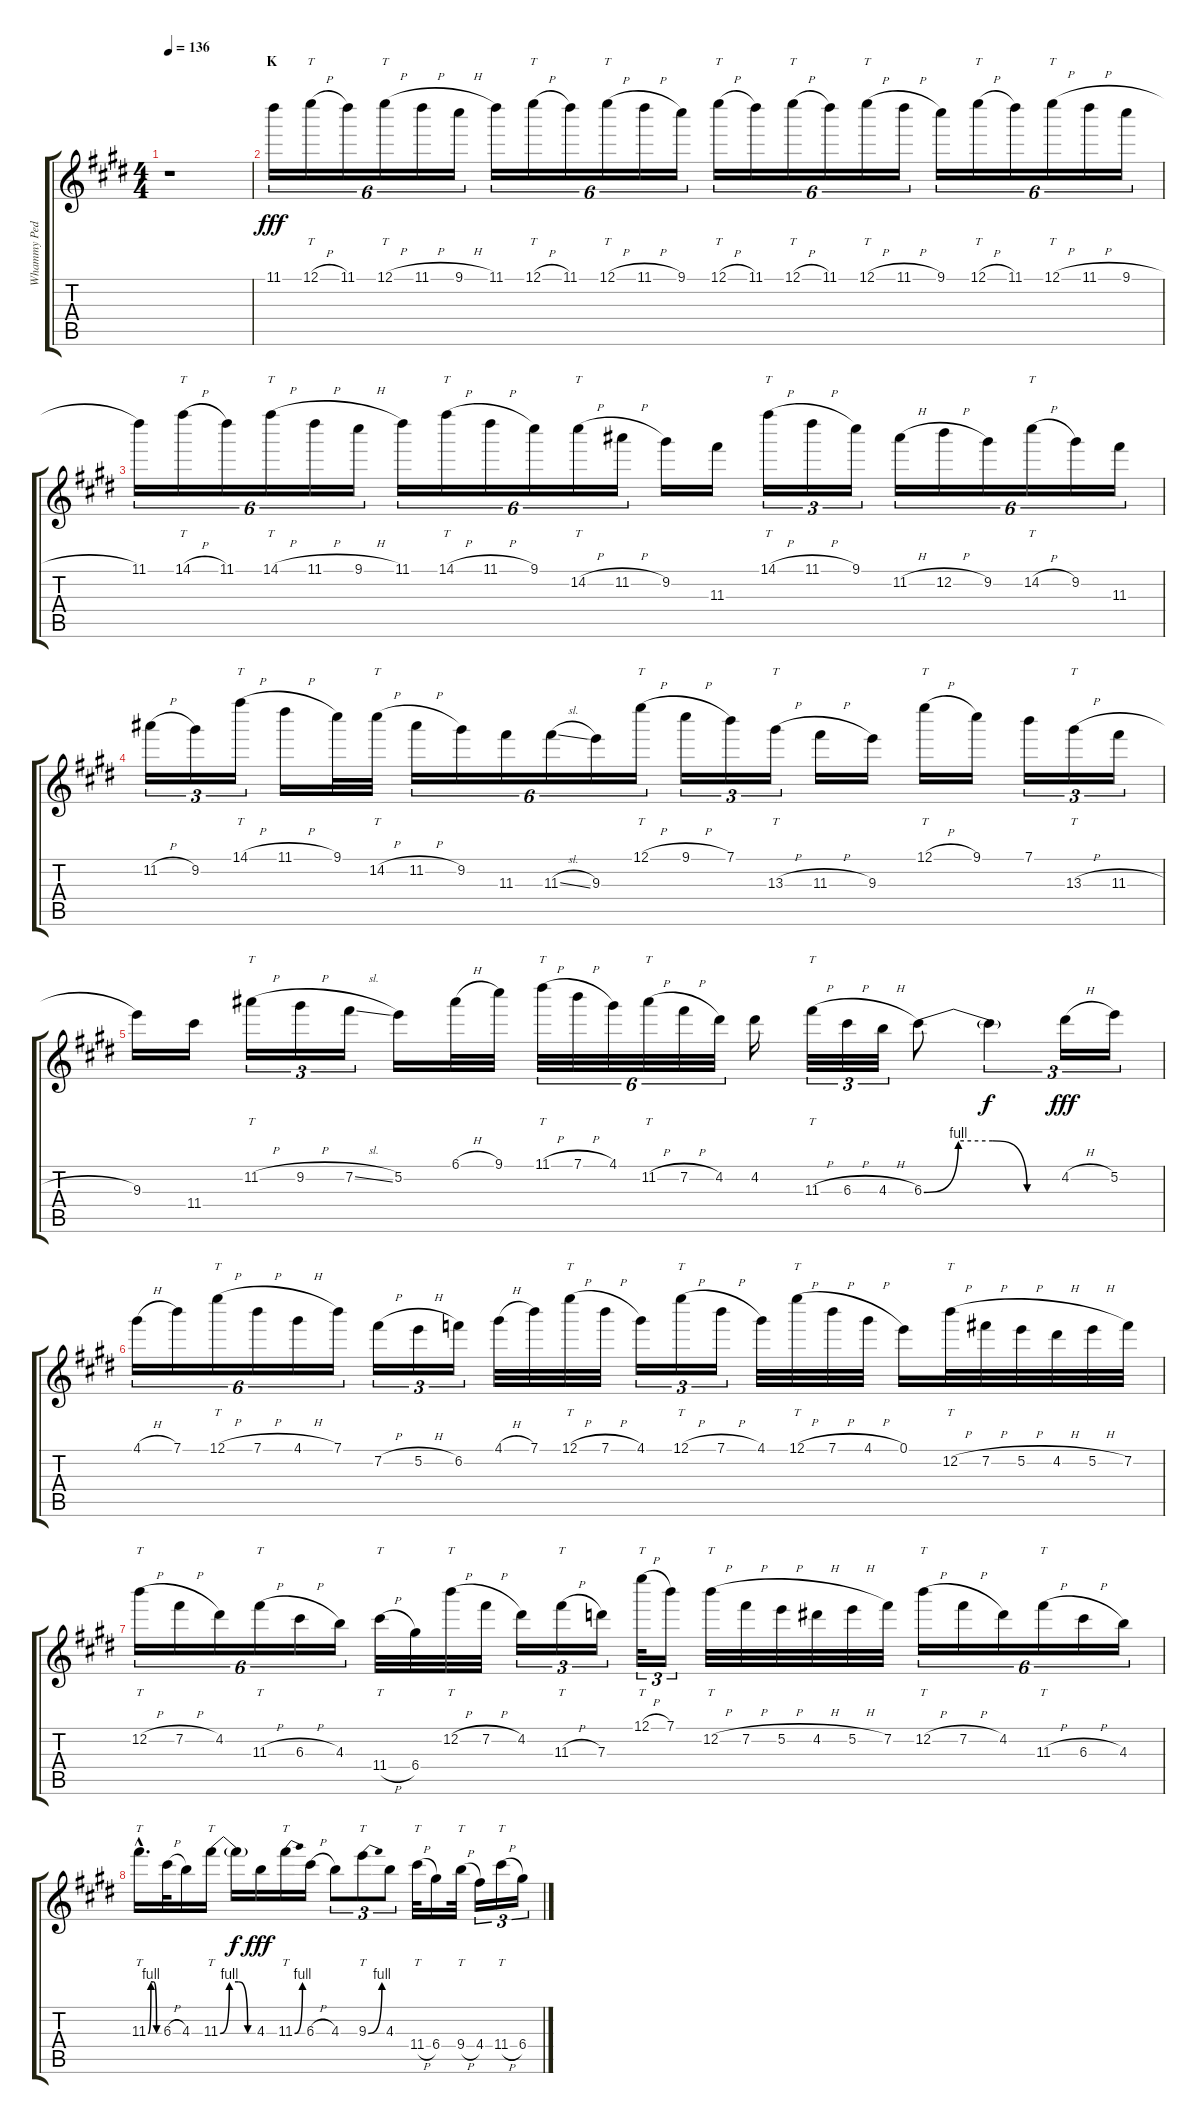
\track ("Whammy Pedal +8va" "Whammy Ped") {instrument distortionguitar}
\staff {score tabs}
\tuning (E5 B4 G4 D4 A3 E3) {hide}
\ts (4 4)
\tempo 136
\clef g2
\ks e
r.1{dy fff} |
\section ("" "K")
11.1.16{tu (6 4)} 12.1{h}.16{tt tu (6 4)} 11.1.16{tu (6 4)} 12.1{h}.16{tt tu (6 4)} 11.1{h}.16{tu (6 4)} 9.1{h}.16{tu (6 4)} 11.1.16{tu (6 4)} 12.1{h}.16{tt tu (6 4)} 11.1.16{tu (6 4)} 12.1{h}.16{tt tu (6 4)} 11.1{h}.16{tu (6 4)} 9.1.16{tu (6 4)} 12.1{h}.16{tt tu (6 4)} 11.1.16{tu (6 4)} 12.1{h}.16{tt tu (6 4)} 11.1.16{tu (6 4)} 12.1{h}.16{tt tu (6 4)} 11.1{h}.16{tu (6 4)} 9.1.16{tu (6 4)} 12.1{h}.16{tt tu (6 4)} 11.1.16{tu (6 4)} 12.1{h}.16{tt tu (6 4)} 11.1{h}.16{tu (6 4)} 9.1{h}.16{tu (6 4)} |
11.1.16{tu (6 4)} 14.1{h}.16{tt tu (6 4)} 11.1.16{tu (6 4)} 14.1{h}.16{tt tu (6 4)} 11.1{h}.16{tu (6 4)} 9.1{h}.16{tu (6 4)} 11.1.16{tu (6 4)} 14.1{h}.16{tt tu (6 4)} 11.1{h}.16{tu (6 4)} 9.1.16{tu (6 4)} 14.2{h}.16{tt tu (6 4)} 11.2{h}.16{tu (6 4)} 9.2.16 11.3.16 14.1{h}.16{tt tu (3 2)} 11.1{h}.16{tu (3 2)} 9.1.16{tu (3 2)} 11.2{h}.16{tu (6 4)} 12.2{h}.16{tu (6 4)} 9.2.16{tu (6 4)} 14.2{h}.16{tt tu (6 4)} 9.2.16{tu (6 4)} 11.3.16{tu (6 4)} |
11.2{h}.16{tu (3 2)} 9.2.16{tu (3 2)} 14.1{h}.16{tt tu (3 2)} 11.1{h}.16 9.1.32 14.2{h}.32{tt} 11.2{h}.16{tu (6 4)} 9.2.16{tu (6 4)} 11.3.16{tu (6 4)} 11.3{sl}.16{tu (6 4)} 9.3.16{tu (6 4)} 12.1{h}.16{tt tu (6 4)} 9.1{h}.16{tu (3 2)} 7.1.16{tu (3 2)} 13.3{h}.16{tt tu (3 2)} 11.3{h}.16 9.3.16 12.1{h}.16{tt} 9.1.16 7.1.16{tu (3 2)} 13.3{h}.16{tt tu (3 2)} 11.3{h}.16{tu (3 2)} |
9.3.16 11.4.16 11.2{h}.16{tt tu (3 2)} 9.2{h}.16{tu (3 2)} 7.2{sl}.16{tu (3 2)} 5.2.16 6.1{h}.32 9.1.32 11.1{h}.32{tt tu (6 4)} 7.1{h}.32{tu (6 4)} 4.1.32{tu (6 4)} 11.2{h}.32{tt tu (6 4)} 7.2{h}.32{tu (6 4)} 4.2.32{tu (6 4)} 4.2.16 11.3{h}.32{tt tu (3 2)} 6.3{h}.32{tu (3 2)} 4.3{h}.32{tu (3 2)} 6.3{be (custom 0 0 15 4 30 4 45 0 60 0)}.8 6.3{t}.4{tu (3 2) dy f} 4.2{h}.16{tu (3 2) dy fff} 5.2.16{tu (3 2)} |
4.1{h}.16{tu (6 4)} 7.1.16{tu (6 4)} 12.1{h}.16{tt tu (6 4)} 7.1{h}.16{tu (6 4)} 4.1{h}.16{tu (6 4)} 7.1.16{tu (6 4)} 7.2{h}.16{tu (3 2)} 5.2{h}.16{tu (3 2)} 6.2.16{tu (3 2)} 4.1{h}.32 7.1.32 12.1{h}.32{tt} 7.1{h}.32 4.1.16{tu (3 2)} 12.1{h}.16{tt tu (3 2)} 7.1{h}.16{tu (3 2)} 4.1.32 12.1{h}.32{tt} 7.1{h}.32 4.1{h}.32 0.1.16 12.2{h}.32{tt} 7.2{h}.32 5.2{h}.32 4.2{h}.32 5.2{h}.32 7.2.32 |
12.2{h}.16{tt tu (6 4)} 7.2{h}.16{tu (6 4)} 4.2.16{tu (6 4)} 11.3{h}.16{tt tu (6 4)} 6.3{h}.16{tu (6 4)} 4.3.16{tu (6 4)} 11.4{h}.32{tt} 6.4.32 12.2{h}.32{tt} 7.2{h}.32 4.2.16{tu (3 2)} 11.3{h}.16{tt tu (3 2)} 7.3.16{tu (3 2)} 12.1{h}.32{tt tu (3 2)} 7.1.16{tu (3 2)} 12.2{h}.32{tt} 7.2{h}.32 5.2{h}.32 4.2{h}.32 5.2{h}.32 7.2.32 12.2{h}.16{tt tu (6 4)} 7.2{h}.16{tu (6 4)} 4.2.16{tu (6 4)} 11.3{h}.16{tt tu (6 4)} 6.3{h}.16{tu (6 4)} 4.3.16{tu (6 4)} |
11.3{be (custom 0 0 15 4 30 4 45 0 60 0) hac}.16{tt d} 6.3{h}.32 4.3.16 11.3{be (custom 0 0 15 4 30 4 45 0 60 0)}.16{tt} 11.3{t}.16{dy f} 4.3.16{dy fff} 11.3{be (bend 0 0 60 4)}.16{tt} 6.3{h}.16 4.3.8{tu (3 2)} 9.3{be (bend 0 0 60 4)}.8{tt tu (3 2)} 4.3.8{tu (3 2)} 11.4{h}.32{tt} 6.4.16 9.4{h}.32{tt} 4.4.16{tu (3 2)} 11.4{h}.16{tt tu (3 2)} 6.4.16{tu (3 2)}
